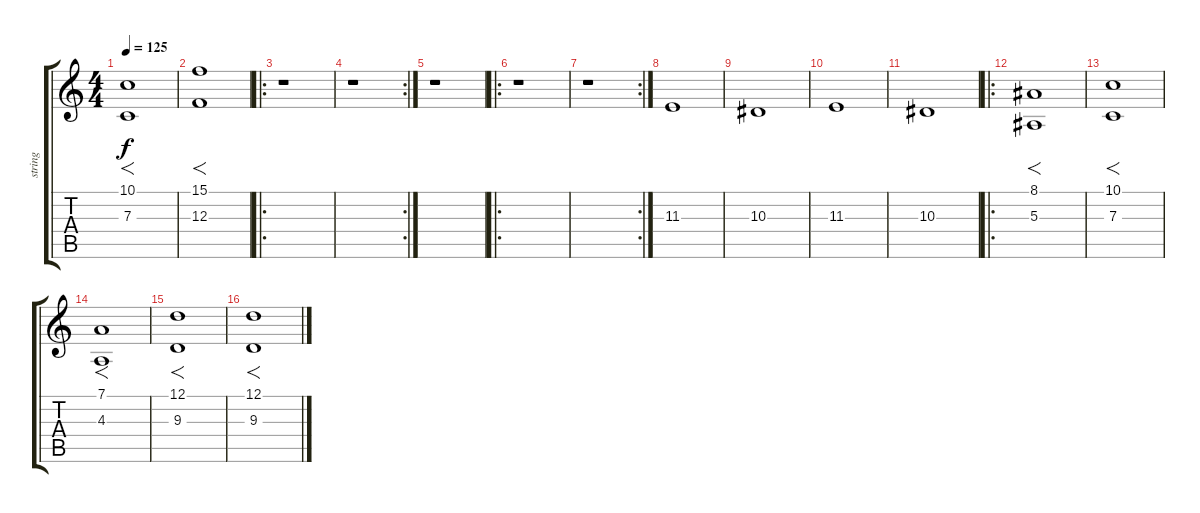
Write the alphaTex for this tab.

\track ("string" "string") {instrument stringensemble2}
\staff {score tabs}
\tuning (D4 A3 F3 C3 G2 C2) {hide}
\ts (4 4)
\tempo 125
\clef g2
\ks c
(10.1 7.3).1{f dy f} |
(15.1 12.3).1{f} |
\ro
r.1 |
\rc 2
r.1 |
r.1 |
\ro
r.1 |
\rc 2
r.1 |
11.3.1 |
10.3.1 |
11.3.1 |
10.3.1 |
\ro
(8.1 5.3).1{f} |
(10.1 7.3).1{f} |
(7.1 4.3).1{f} |
(12.1 9.3).1{f} |
(12.1 9.3).1{f}
